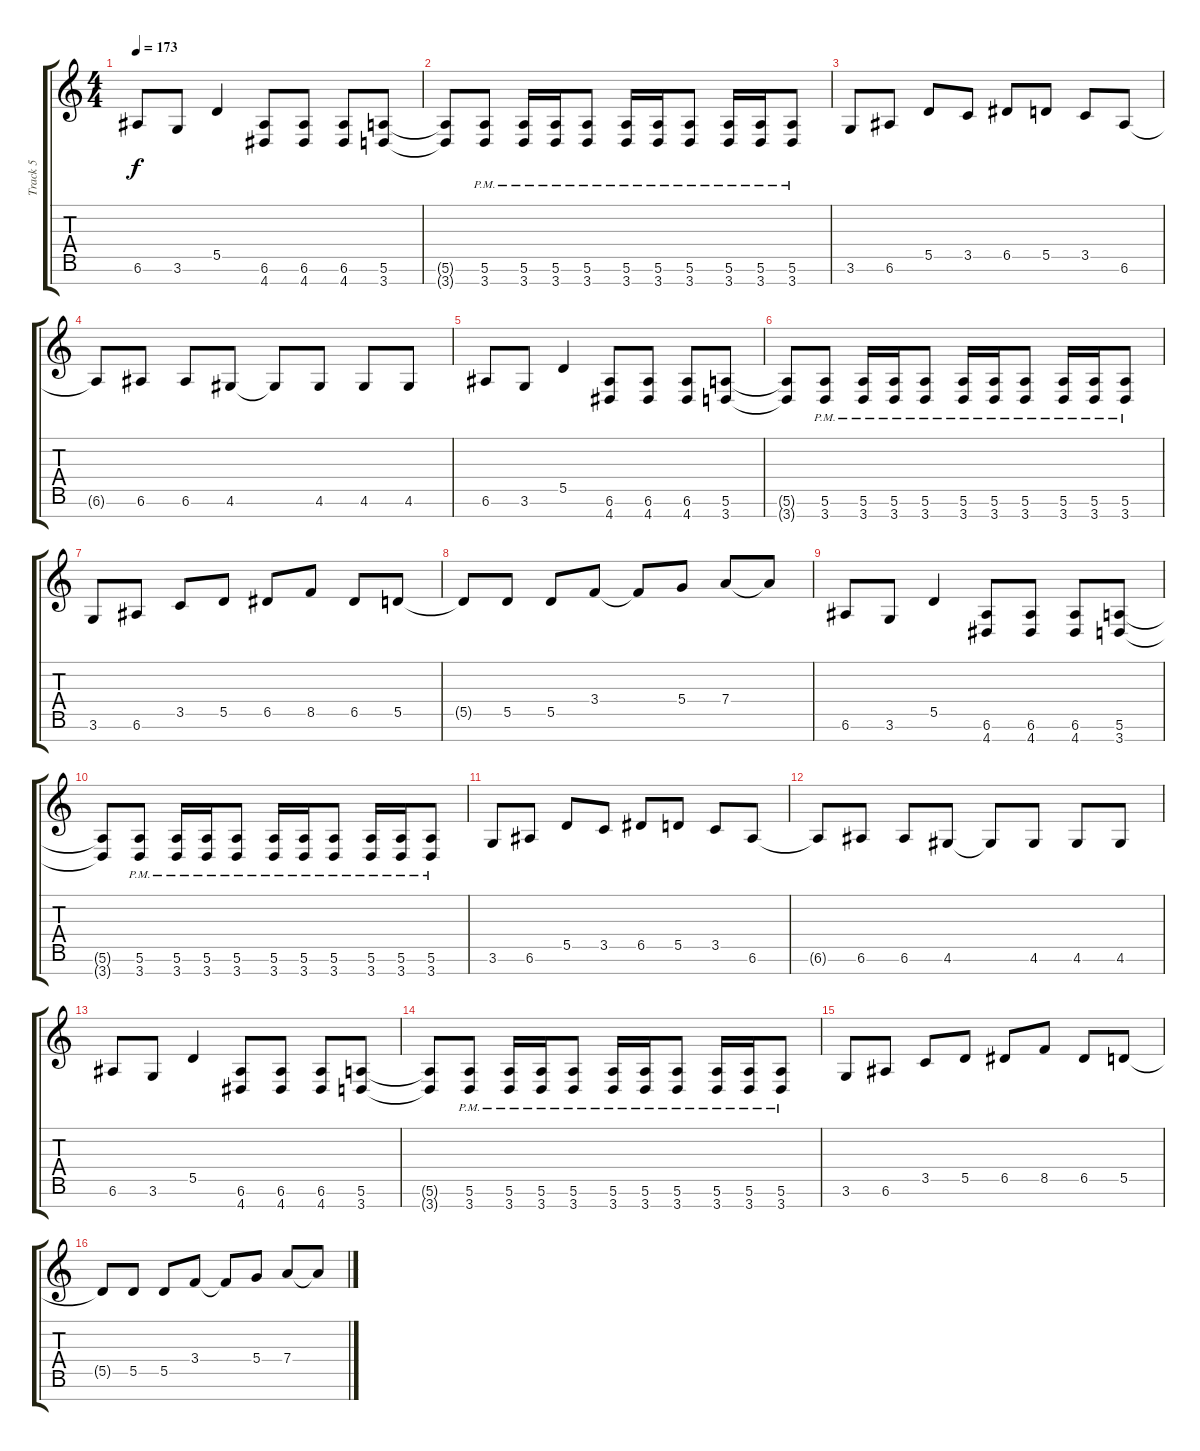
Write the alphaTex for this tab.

\track ("Track 5" "Track 5") {instrument distortionguitar}
\staff {score tabs}
\tuning (E4 B3 G3 D3 A2 E2 B1) {hide}
\ts (4 4)
\tempo 173
\clef g2
\ks c
6.6.8{dy f} 3.6.8 5.5.4 (6.6 4.7).8 (6.6 4.7).8 (6.6 4.7).8 (5.6 3.7).8 |
(5.6{t} 3.7{t}).8 (5.6{pm} 3.7{pm}).8 (5.6{pm} 3.7{pm}).16 (5.6{pm} 3.7{pm}).16 (5.6{pm} 3.7{pm}).8 (5.6{pm} 3.7{pm}).16 (5.6{pm} 3.7{pm}).16 (5.6{pm} 3.7{pm}).8 (5.6{pm} 3.7{pm}).16 (5.6{pm} 3.7{pm}).16 (5.6{pm} 3.7{pm}).8 |
3.6.8 6.6.8 5.5.8 3.5.8 6.5.8 5.5.8 3.5.8 6.6.8 |
6.6{t}.8 6.6.8 6.6.8 4.6.8 4.6{t}.8 4.6.8 4.6.8 4.6.8 |
6.6.8 3.6.8 5.5.4 (6.6 4.7).8 (6.6 4.7).8 (6.6 4.7).8 (5.6 3.7).8 |
(5.6{t} 3.7{t}).8 (5.6{pm} 3.7{pm}).8 (5.6{pm} 3.7{pm}).16 (5.6{pm} 3.7{pm}).16 (5.6{pm} 3.7{pm}).8 (5.6{pm} 3.7{pm}).16 (5.6{pm} 3.7{pm}).16 (5.6{pm} 3.7{pm}).8 (5.6{pm} 3.7{pm}).16 (5.6{pm} 3.7{pm}).16 (5.6{pm} 3.7{pm}).8 |
3.6.8 6.6.8 3.5.8 5.5.8 6.5.8 8.5.8 6.5.8 5.5.8 |
5.5{t}.8 5.5.8 5.5.8 3.4.8 3.4{t}.8 5.4.8 7.4.8 7.4{t}.8 |
6.6.8 3.6.8 5.5.4 (6.6 4.7).8 (6.6 4.7).8 (6.6 4.7).8 (5.6 3.7).8 |
(5.6{t} 3.7{t}).8 (5.6{pm} 3.7{pm}).8 (5.6{pm} 3.7{pm}).16 (5.6{pm} 3.7{pm}).16 (5.6{pm} 3.7{pm}).8 (5.6{pm} 3.7{pm}).16 (5.6{pm} 3.7{pm}).16 (5.6{pm} 3.7{pm}).8 (5.6{pm} 3.7{pm}).16 (5.6{pm} 3.7{pm}).16 (5.6{pm} 3.7{pm}).8 |
3.6.8 6.6.8 5.5.8 3.5.8 6.5.8 5.5.8 3.5.8 6.6.8 |
6.6{t}.8 6.6.8 6.6.8 4.6.8 4.6{t}.8 4.6.8 4.6.8 4.6.8 |
6.6.8 3.6.8 5.5.4 (6.6 4.7).8 (6.6 4.7).8 (6.6 4.7).8 (5.6 3.7).8 |
(5.6{t} 3.7{t}).8 (5.6{pm} 3.7{pm}).8 (5.6{pm} 3.7{pm}).16 (5.6{pm} 3.7{pm}).16 (5.6{pm} 3.7{pm}).8 (5.6{pm} 3.7{pm}).16 (5.6{pm} 3.7{pm}).16 (5.6{pm} 3.7{pm}).8 (5.6{pm} 3.7{pm}).16 (5.6{pm} 3.7{pm}).16 (5.6{pm} 3.7{pm}).8 |
3.6.8 6.6.8 3.5.8 5.5.8 6.5.8 8.5.8 6.5.8 5.5.8 |
5.5{t}.8 5.5.8 5.5.8 3.4.8 3.4{t}.8 5.4.8 7.4.8 7.4{t}.8
